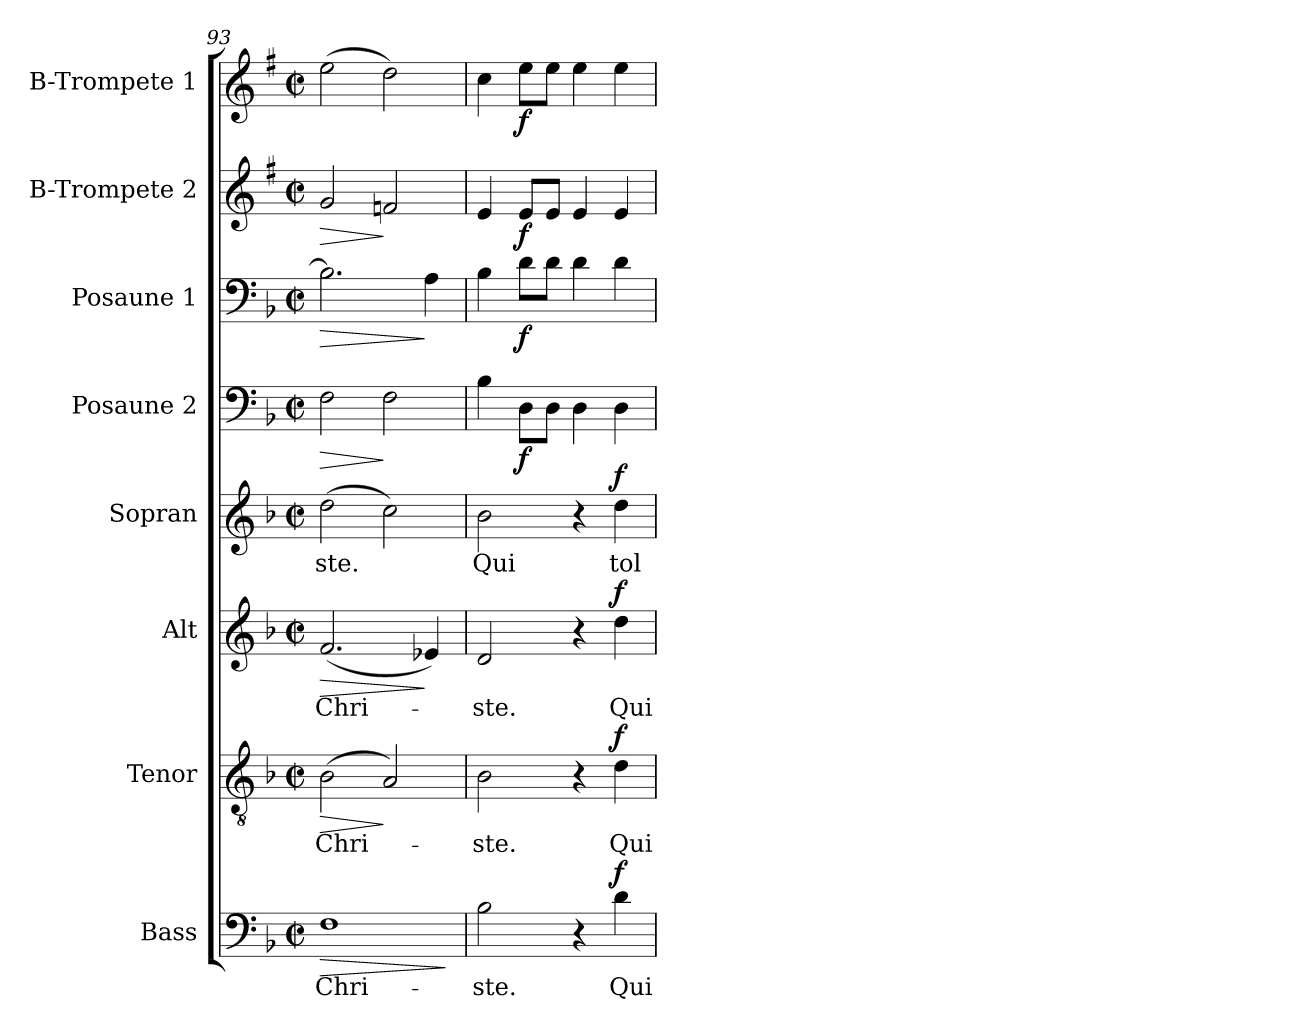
**kern	**text	**dynam	**kern	**text	**dynam	**kern	**text	**dynam	**kern	**text	**dynam	**kern	**dynam	**kern	**dynam	**kern	**dynam	**kern	**dynam
*part8	*part8	*part8	*part7	*part7	*part7	*part6	*part6	*part6	*part5	*part5	*part5	*part4	*part4	*part3	*part3	*part2	*part2	*part1	*part1
*staff8	*staff8	*staff8	*staff7	*staff7	*staff7	*staff6	*staff6	*staff6	*staff5	*staff5	*staff5	*staff4	*staff4	*staff3	*staff3	*staff2	*staff2	*staff1	*staff1
*I"Bass	*	*	*I"Tenor	*	*	*I"Alt	*	*	*I"Sopran	*	*	*I"Posaune 2	*	*I"Posaune 1	*	*I"B-Trompete 2	*	*I"B-Trompete 1	*
*I'B.	*	*	*I'T.	*	*	*I'A.	*	*	*I'S.	*	*	*I'Pos. 2	*	*I'Pos. 1	*	*I'B Trp. 2	*	*I'B Trp. 1	*
*clefF4	*	*	*clefGv2	*	*	*clefG2	*	*	*clefG2	*	*	*clefF4	*	*clefF4	*	*clefG2	*	*clefG2	*
*	*	*	*	*	*	*	*	*	*	*	*	*	*	*	*	*ITrd1c2	*	*ITrd1c2	*
*k[b-]	*	*	*k[b-]	*	*	*k[b-]	*	*	*k[b-]	*	*	*k[b-]	*	*k[b-]	*	*k[b-]	*	*k[b-]	*
*F:	*	*	*F:	*	*	*F:	*	*	*F:	*	*	*F:	*	*F:	*	*F:	*	*F:	*
*M2/2	*	*	*M2/2	*	*	*M2/2	*	*	*M2/2	*	*	*M2/2	*	*M2/2	*	*M2/2	*	*M2/2	*
*met(c|)	*	*	*met(c|)	*	*	*met(c|)	*	*	*met(c|)	*	*	*met(c|)	*	*met(c|)	*	*met(c|)	*	*met(c|)	*
=93	=93	=93	=93	=93	=93	=93	=93	=93	=93	=93	=93	=93	=93	=93	=93	=93	=93	=93	=93
!	!LO:LY:b	!LO:HP:b	!	!LO:LY:b	!LO:HP:b	!	!LO:LY:b	!LO:HP:b	!	!LO:LY:b	!	!	!LO:HP:b	!	!LO:HP:b	!	!LO:HP:b	!	!
1F	Chri-	>	(>2B-\	Chri-	>	(<2.f/	Chri-	>	(>2dd\	-ste.	.	2F\	>	2.B-\]	>	2f/	>	(>2dd\	.
.	.	.	2A/)	.	]	.	.	.	2cc\)	.	.	2F\	]	.	.	2e-X/	]	2cc\)	.
.	.	.	.	.	.	4e-X/)	.	]	.	.	.	.	.	4A\	]	.	.	.	.
.	.	]	.	.	.	.	.	.	.	.	.	.	.	.	.	.	.	.	.
=94	=94	=94	=94	=94	=94	=94	=94	=94	=94	=94	=94	=94	=94	=94	=94	=94	=94	=94	=94
!	!LO:LY:b	!	!	!LO:LY:b	!	!	!LO:LY:b	!	!	!LO:LY:b	!	!	!	!	!	!	!	!	!
2B-\	-ste.	.	2B-\	-ste.	.	2d/	-ste.	.	2b-\	Qui	.	4B-\	.	4B-\	.	4d/	.	4b-\	.
!	!	!	!	!	!	!	!	!	!	!	!	!	!LO:DY:b	!	!LO:DY:b	!	!LO:DY:b	!	!LO:DY:b
.	.	.	.	.	.	.	.	.	.	.	.	8D\L	f	8d\L	f	8d/L	f	8dd\L	f
.	.	.	.	.	.	.	.	.	.	.	.	8D\J	.	8d\J	.	8d/J	.	8dd\J	.
4r	.	.	4r	.	.	4r	.	.	4r	.	.	4D\	.	4d\	.	4d/	.	4dd\	.
!	!LO:LY:b	!LO:DY:a	!	!LO:LY:b	!LO:DY:a	!	!LO:LY:b	!LO:DY:a	!	!LO:LY:b	!LO:DY:a	!	!	!	!	!	!	!	!
4d\	Qui	f	4d\	Qui	f	4dd\	Qui	f	4dd\	tol-	f	4D\	.	4d\	.	4d/	.	4dd\	.
=	=	=	=	=	=	=	=	=	=	=	=	=	=	=	=	=	=	=	=
*-	*-	*-	*-	*-	*-	*-	*-	*-	*-	*-	*-	*-	*-	*-	*-	*-	*-	*-	*-
